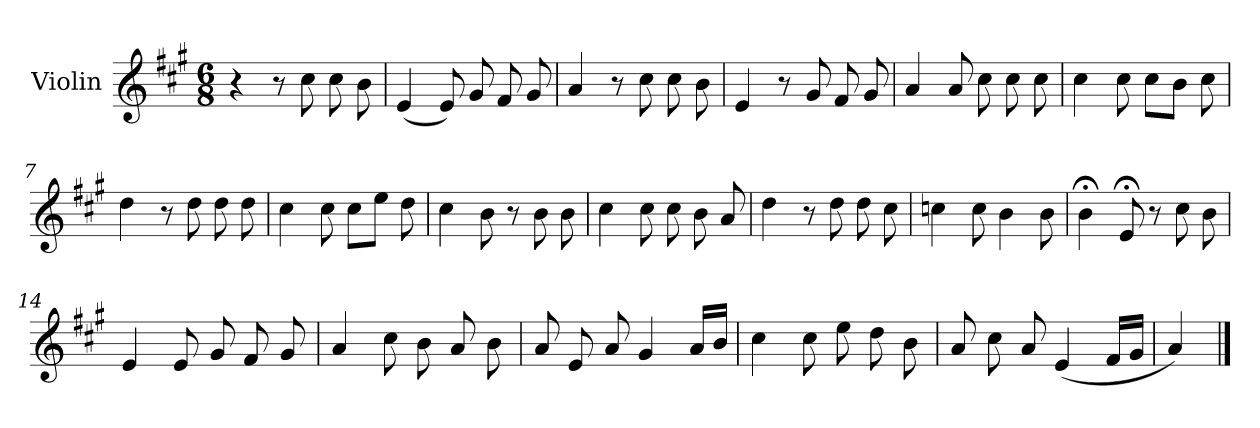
**kern	**dynam
*part1	*part1
*staff1	*staff1
*I"Violin	*
*I'Vln.	*
*clefG2	*
*k[f#c#g#]	*
*M6/8	*
=1	=1
4r	Andante
8r	.
8cc#	.
8cc#	.
8b	.
=2	=2
(4e	.
8e)	.
8g#	.
8f#	.
8g#	.
=3	=3
4a	.
8r	.
8cc#	.
8cc#	.
8b	.
=4	=4
4e	.
8r	.
8g#	.
8f#	.
8g#	.
=5	=5
4a	.
8a	.
8cc#	.
8cc#	.
8cc#	.
!!LO:LB:g=z
=6	=6
4cc#	.
8cc#	.
8cc#L	.
8bJ	.
8cc#	.
=7	=7
4dd	.
8r	.
8dd	.
8dd	.
8dd	.
=8	=8
4cc#	.
8cc#	.
8cc#L	.
8eeJ	.
8dd	.
=9	=9
4cc#	.
8b	.
8r	.
8b	.
8b	.
=10	=10
4cc#	.
8cc#	.
8cc#	.
8b	.
8a	.
=11	=11
4dd	.
8r	.
8dd	.
8dd	.
8cc#	.
!!LO:LB:g=z
=12	=12
4ccn	.
8cc	.
4b	.
8b	.
=13	=13
4b;<	.
8e;<	.
8r	.
8cc#	.
8b	.
=14	=14
4e	.
8e	.
8g#	.
8f#	.
8g#	.
=15	=15
4a	.
8cc#	.
8b	.
8a	.
8b	.
=16	=16
8a	.
8e	.
8a	.
4g#	.
16aLL	.
16bJJ	.
=17	=17
4cc#	.
8cc#	.
8ee	.
8dd	.
8b	.
!!LO:LB:g=z
=18	=18
8a	.
8cc#	.
8a	.
(4e	.
16f#LL	.
16g#JJ	.
=19	=19
4a)	.
==	==
*-	*-
